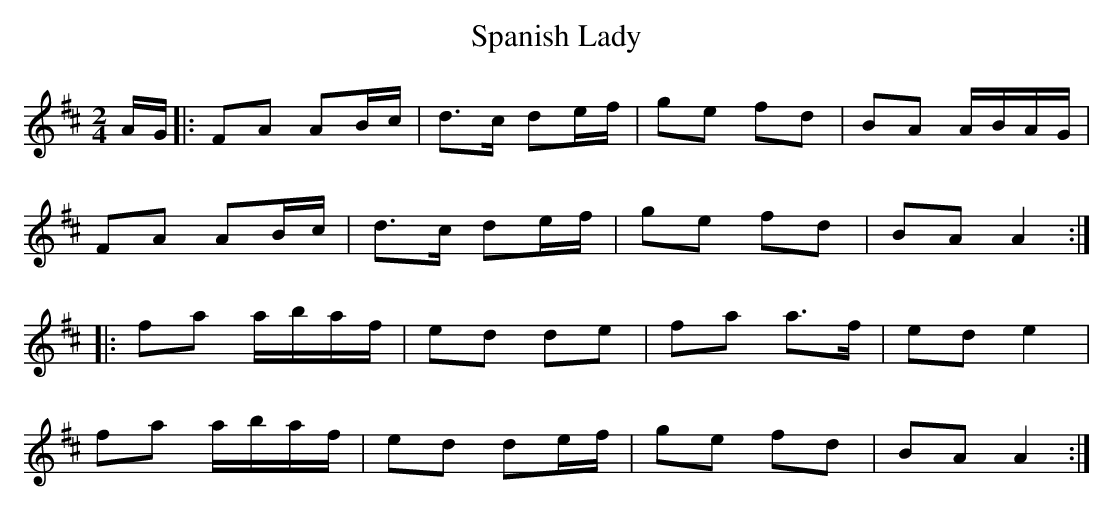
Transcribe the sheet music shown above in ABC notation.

X:1
T:Spanish Lady
M:2/4
E:10
K:D
AG|:F2A2 A2Bc|d3c d2ef|g2e2 f2d2|B2A2 ABAG|
F2A2 A2Bc|d3c d2ef|g2e2 f2d2|B2A2 A4:|
|:f2a2 abaf|e2d2 d2e2|f2a2 a3f|e2d2 e4|
f2a2 abaf|e2d2  d2ef|g2e2 f2d2|B2A2 A4:|
